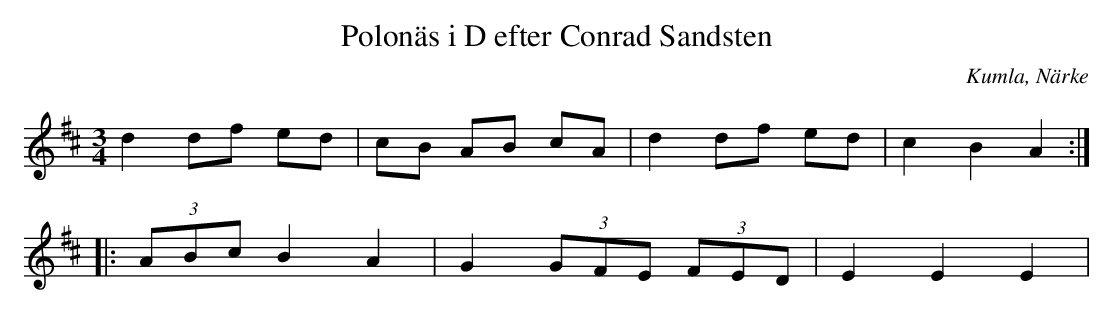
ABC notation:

X:1
T:Polonäs i D efter Conrad Sandsten
O:Kumla, Närke
M:3/4
L:1/8
K:D
d2 df ed | cB AB cA | d2 df ed | c2 B2 A2 ::
(3ABc B2 A2 | G2 (3GFE (3FED | E2 E2 E2 |
